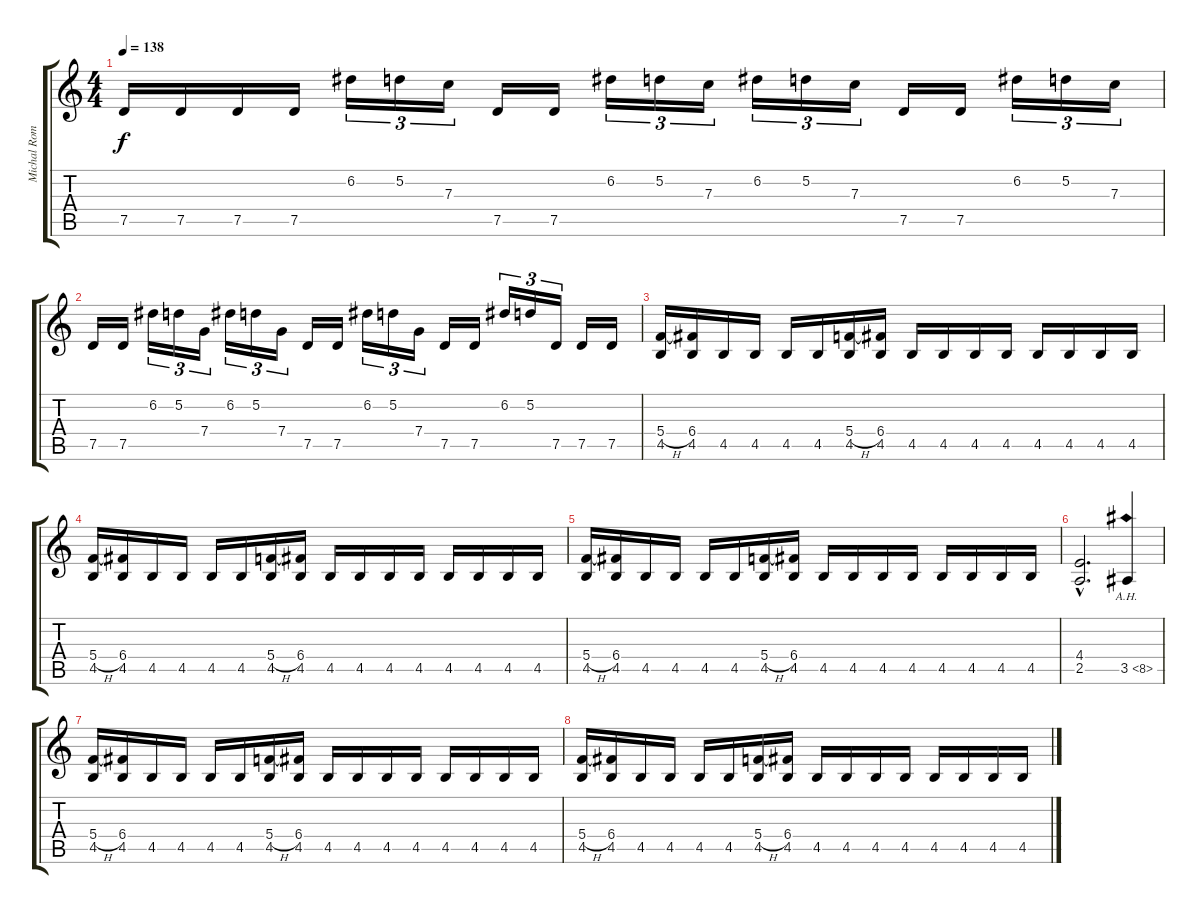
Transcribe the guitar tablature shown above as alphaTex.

\track ("Michal Romeo" "Michal Rom") {instrument distortionguitar}
\staff {score tabs}
\tuning (D4 A3 F3 C3 G2 D2) {hide}
\ts (4 4)
\tempo 138
\clef g2
\ks c
7.5.16{dy f} 7.5.16 7.5.16 7.5.16 6.2.16{tu (3 2)} 5.2.16{tu (3 2)} 7.3.16{tu (3 2)} 7.5.16 7.5.16 6.2.16{tu (3 2)} 5.2.16{tu (3 2)} 7.3.16{tu (3 2)} 6.2.16{tu (3 2)} 5.2.16{tu (3 2)} 7.3.16{tu (3 2)} 7.5.16 7.5.16 6.2.16{tu (3 2)} 5.2.16{tu (3 2)} 7.3.16{tu (3 2)} |
7.5.16 7.5.16 6.2.16{tu (3 2)} 5.2.16{tu (3 2)} 7.4.16{tu (3 2)} 6.2.16{tu (3 2)} 5.2.16{tu (3 2)} 7.4.16{tu (3 2)} 7.5.16 7.5.16 6.2.16{tu (3 2)} 5.2.16{tu (3 2)} 7.4.16{tu (3 2)} 7.5.16 7.5.16 6.2.16{tu (3 2)} 5.2.16{tu (3 2)} 7.5.16{tu (3 2)} 7.5.16 7.5.16 |
(5.4{h} 4.5).16 (6.4 4.5).16 4.5.16 4.5.16 4.5.16 4.5.16 (5.4{h} 4.5).16 (6.4 4.5).16 4.5.16 4.5.16 4.5.16 4.5.16 4.5.16 4.5.16 4.5.16 4.5.16 |
(5.4{h} 4.5).16 (6.4 4.5).16 4.5.16 4.5.16 4.5.16 4.5.16 (5.4{h} 4.5).16 (6.4 4.5).16 4.5.16 4.5.16 4.5.16 4.5.16 4.5.16 4.5.16 4.5.16 4.5.16 |
(5.4{h} 4.5).16 (6.4 4.5).16 4.5.16 4.5.16 4.5.16 4.5.16 (5.4{h} 4.5).16 (6.4 4.5).16 4.5.16 4.5.16 4.5.16 4.5.16 4.5.16 4.5.16 4.5.16 4.5.16 |
(4.4{hac} 2.5{hac}).2{d} 3.5{ah 5}.4 |
(5.4{h} 4.5).16 (6.4 4.5).16 4.5.16 4.5.16 4.5.16 4.5.16 (5.4{h} 4.5).16 (6.4 4.5).16 4.5.16 4.5.16 4.5.16 4.5.16 4.5.16 4.5.16 4.5.16 4.5.16 |
(5.4{h} 4.5).16 (6.4 4.5).16 4.5.16 4.5.16 4.5.16 4.5.16 (5.4{h} 4.5).16 (6.4 4.5).16 4.5.16 4.5.16 4.5.16 4.5.16 4.5.16 4.5.16 4.5.16 4.5.16
